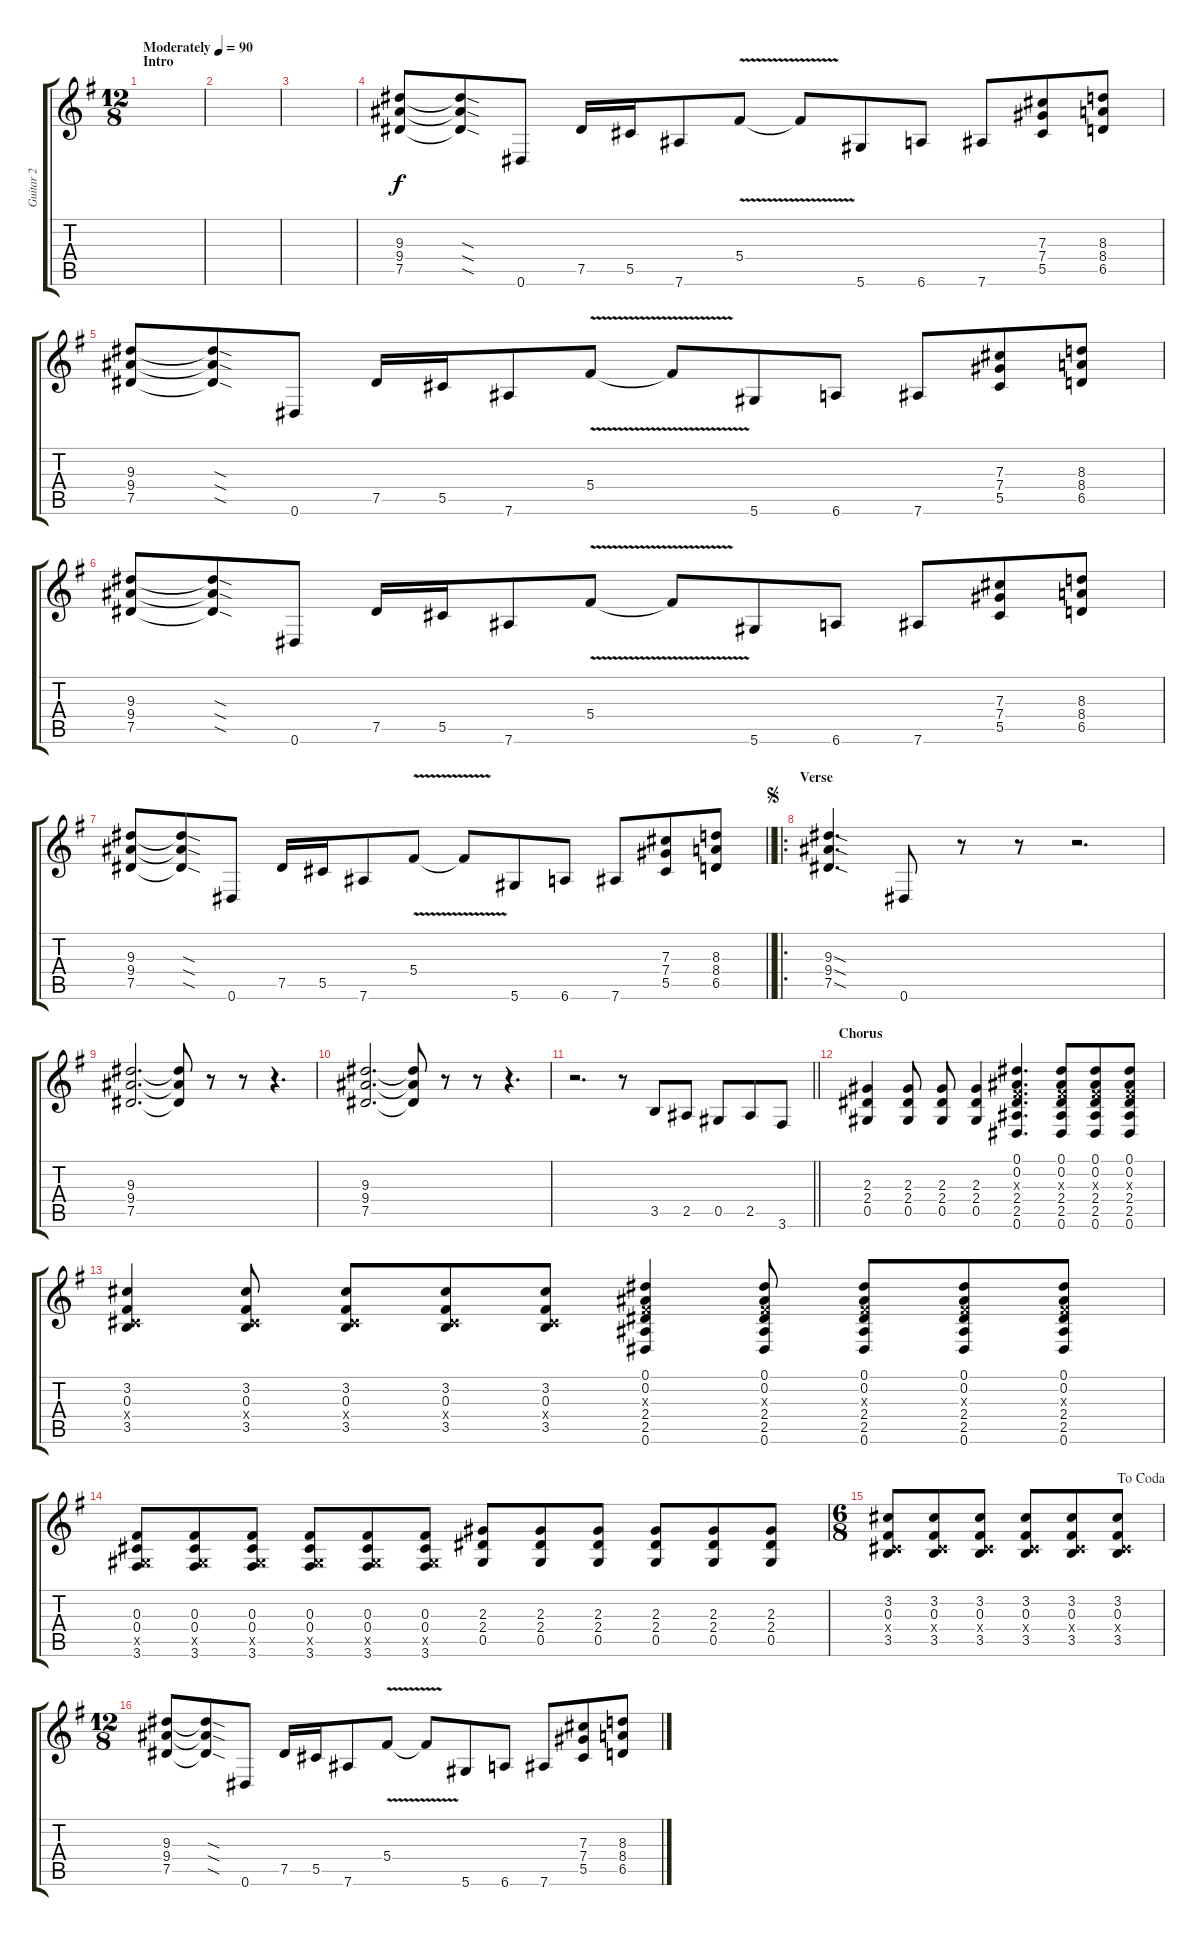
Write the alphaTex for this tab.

\track ("Guitar 2" "Guitar 2") {instrument overdrivenguitar}
\staff {score tabs}
\tuning (Eb4 Bb3 Gb3 Db3 Ab2 Eb2) {hide}
\ts (12 8)
\section ("" "Intro")
\tempo (90 "Moderately")
\clef g2
\ks g
|
|
|
(9.3 9.4 7.5).8 (9.3{sod t} 9.4{sod t} 7.5{sod t}).8 0.6.8 7.5.16 5.5.16 7.6.8 5.4{v}.8 5.4{t}.8 5.6.8 6.6.8 7.6.8 (7.3 7.4 5.5).8 (8.3 8.4 6.5).8 |
(9.3 9.4 7.5).8 (9.3{sod t} 9.4{sod t} 7.5{sod t}).8 0.6.8 7.5.16 5.5.16 7.6.8 5.4{v}.8 5.4{t}.8 5.6.8 6.6.8 7.6.8 (7.3 7.4 5.5).8 (8.3 8.4 6.5).8 |
(9.3 9.4 7.5).8 (9.3{sod t} 9.4{sod t} 7.5{sod t}).8 0.6.8 7.5.16 5.5.16 7.6.8 5.4{v}.8 5.4{t}.8 5.6.8 6.6.8 7.6.8 (7.3 7.4 5.5).8 (8.3 8.4 6.5).8 |
\barLineRight lightlight
(9.3 9.4 7.5).8 (9.3{sod t} 9.4{sod t} 7.5{sod t}).8 0.6.8 7.5.16 5.5.16 7.6.8 5.4{v}.8 5.4{t}.8 5.6.8 6.6.8 7.6.8 (7.3 7.4 5.5).8 (8.3 8.4 6.5).8 |
\ro
\section ("" "Verse")
\jump segno
(9.3{sod} 9.4{sod} 7.5{sod}).4{d} 0.6.8 r.8 r.8 r.2{d} |
(9.3 9.4 7.5).2{d} (9.3{t} 9.4{t} 7.5{t}).8 r.8 r.8 r.4{d} |
(9.3 9.4 7.5).2{d} (9.3{t} 9.4{t} 7.5{t}).8 r.8 r.8 r.4{d} |
\barLineRight lightlight
r.2{d} r.8 3.5.8 2.5.8 0.5.8 2.5.8 3.6.8 |
\section ("" "Chorus")
(2.3 2.4 0.5).4 (2.3 2.4 0.5).8 (2.3 2.4 0.5).8 (2.3 2.4 0.5).4 (0.1 0.2 0.3{x} 2.4 2.5 0.6).4{d} (0.1 0.2 0.3{x} 2.4 2.5 0.6).8 (0.1 0.2 0.3{x} 2.4 2.5 0.6).8 (0.1 0.2 0.3{x} 2.4 2.5 0.6).8 |
(3.2 0.3 0.4{x} 3.5).4 (3.2 0.3 0.4{x} 3.5).8 (3.2 0.3 0.4{x} 3.5).8 (3.2 0.3 0.4{x} 3.5).8 (3.2 0.3 0.4{x} 3.5).8 (0.1 0.2 0.3{x} 2.4 2.5 0.6).4 (0.1 0.2 0.3{x} 2.4 2.5 0.6).8 (0.1 0.2 0.3{x} 2.4 2.5 0.6).8 (0.1 0.2 0.3{x} 2.4 2.5 0.6).8 (0.1 0.2 0.3{x} 2.4 2.5 0.6).8 |
(0.3 0.4 0.5{x} 3.6).8 (0.3 0.4 0.5{x} 3.6).8 (0.3 0.4 0.5{x} 3.6).8 (0.3 0.4 0.5{x} 3.6).8 (0.3 0.4 0.5{x} 3.6).8 (0.3 0.4 0.5{x} 3.6).8 (2.3 2.4 0.5).8 (2.3 2.4 0.5).8 (2.3 2.4 0.5).8 (2.3 2.4 0.5).8 (2.3 2.4 0.5).8 (2.3 2.4 0.5).8 |
\ts (6 8)
\jump dacoda
(3.2 0.3 0.4{x} 3.5).8 (3.2 0.3 0.4{x} 3.5).8 (3.2 0.3 0.4{x} 3.5).8 (3.2 0.3 0.4{x} 3.5).8 (3.2 0.3 0.4{x} 3.5).8 (3.2 0.3 0.4{x} 3.5).8 |
\ts (12 8)
(9.3 9.4 7.5).8 (9.3{sod t} 9.4{sod t} 7.5{sod t}).8 0.6.8 7.5.16 5.5.16 7.6.8 5.4{v}.8 5.4{t}.8 5.6.8 6.6.8 7.6.8 (7.3 7.4 5.5).8 (8.3 8.4 6.5).8
